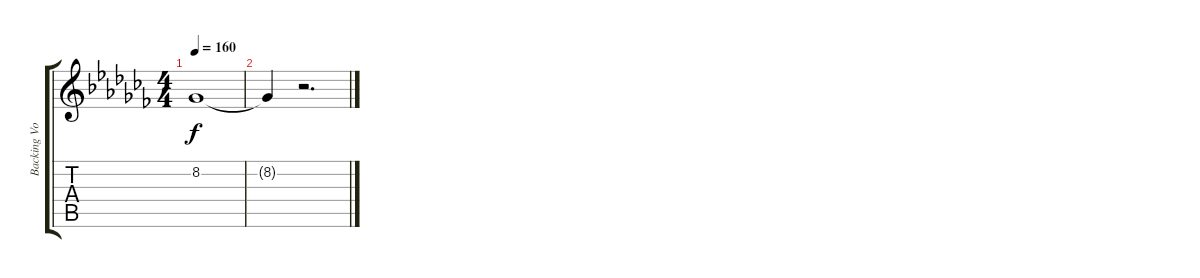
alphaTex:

\track ("Backing Vocals 1" "Backing Vo") {instrument lead6voice}
\staff {score tabs}
\tuning (Eb4 Bb3 Gb3 Db3 Ab2 Eb2) {hide}
\ts (4 4)
\tempo 160
\clef g2
\ks cb
8.2{t}.1{dy f} |
8.2{t}.4 r.2{d}
